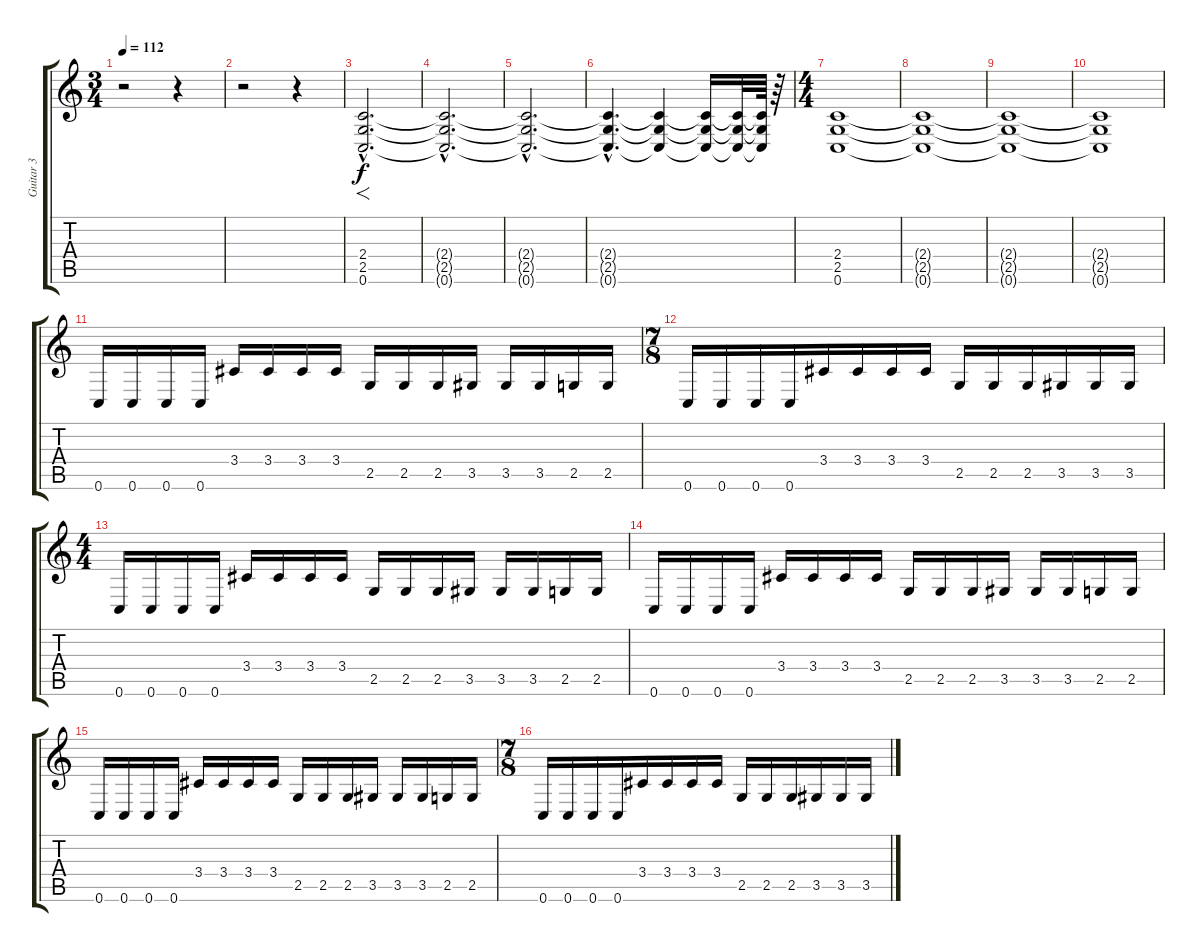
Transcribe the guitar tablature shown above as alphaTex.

\track ("Guitar 3" "Guitar 3") {instrument distortionguitar}
\staff {score tabs}
\tuning (C4 G3 Eb3 Bb2 F2 C2) {hide}
\ts (3 4)
\tempo 112
\clef g2
\ks c
r.2{dy f} r.4 |
r.2 r.4 |
(2.4{hac} 2.5{hac} 0.6{hac}).2{f d} |
(2.4{hac t} 2.5{hac t} 0.6{hac t}).2{d} |
(2.4{hac t} 2.5{hac t} 0.6{hac t}).2{d volume 9} |
(2.4{hac t} 2.5{hac t} 0.6{hac t}).4{d} (2.4{t} 2.5{t} 0.6{t}).4 (2.4{t} 2.5{t} 0.6{t}).16 (2.4{t} 2.5{t} 0.6{t}).32 (2.4{t} 2.5{t} 0.6{t}).64 r.64{volume 14} |
\ts (4 4)
(2.4 2.5 0.6).1{volume 9} |
(2.4{t} 2.5{t} 0.6{t}).1 |
(2.4{t} 2.5{t} 0.6{t}).1 |
(2.4{t} 2.5{t} 0.6{t}).1 |
0.6.16{volume 14} 0.6.16 0.6.16 0.6.16 3.4.16 3.4.16 3.4.16 3.4.16 2.5.16 2.5.16 2.5.16 3.5.16 3.5.16 3.5.16 2.5.16 2.5.16 |
\ts (7 8)
0.6.16 0.6.16 0.6.16 0.6.16 3.4.16 3.4.16 3.4.16 3.4.16 2.5.16 2.5.16 2.5.16 3.5.16 3.5.16 3.5.16 |
\ts (4 4)
0.6.16 0.6.16 0.6.16 0.6.16 3.4.16 3.4.16 3.4.16 3.4.16 2.5.16 2.5.16 2.5.16 3.5.16 3.5.16 3.5.16 2.5.16 2.5.16 |
0.6.16 0.6.16 0.6.16 0.6.16 3.4.16 3.4.16 3.4.16 3.4.16 2.5.16 2.5.16 2.5.16 3.5.16 3.5.16 3.5.16 2.5.16 2.5.16 |
0.6.16 0.6.16 0.6.16 0.6.16 3.4.16 3.4.16 3.4.16 3.4.16 2.5.16 2.5.16 2.5.16 3.5.16 3.5.16 3.5.16 2.5.16 2.5.16 |
\ts (7 8)
0.6.16 0.6.16 0.6.16 0.6.16 3.4.16 3.4.16 3.4.16 3.4.16 2.5.16 2.5.16 2.5.16 3.5.16 3.5.16 3.5.16
